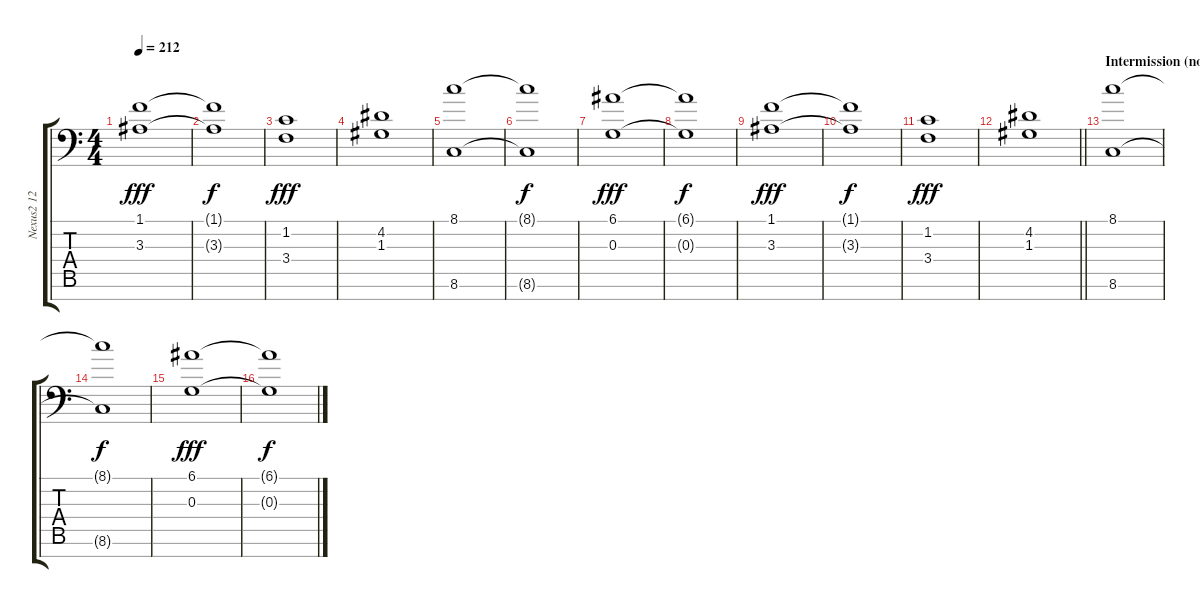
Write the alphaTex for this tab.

\track ("Nexus2 12" "Nexus2 12") {instrument lead2sawtooth}
\staff {score tabs}
\tuning (E4 B3 G3 D3 A2 E2 C-1) {hide}
\ts (4 4)
\tempo 212
\clef f4
\ks c
(1.1 3.3).1{dy fff} |
(1.1{t} 3.3{t}).1{dy f} |
(1.2 3.4).1{dy fff} |
(4.2 1.3).1 |
(8.1 8.6).1 |
(8.1{t} 8.6{t}).1{dy f} |
(6.1 0.3).1{dy fff} |
(6.1{t} 0.3{t}).1{dy f} |
(1.1 3.3).1{dy fff} |
(1.1{t} 3.3{t}).1{dy f} |
(1.2 3.4).1{dy fff} |
\barLineRight lightlight
(4.2 1.3).1 |
\section ("" "Intermission (no lead)")
(8.1 8.6).1 |
(8.1{t} 8.6{t}).1{dy f} |
(6.1 0.3).1{dy fff} |
(6.1{t} 0.3{t}).1{dy f}
